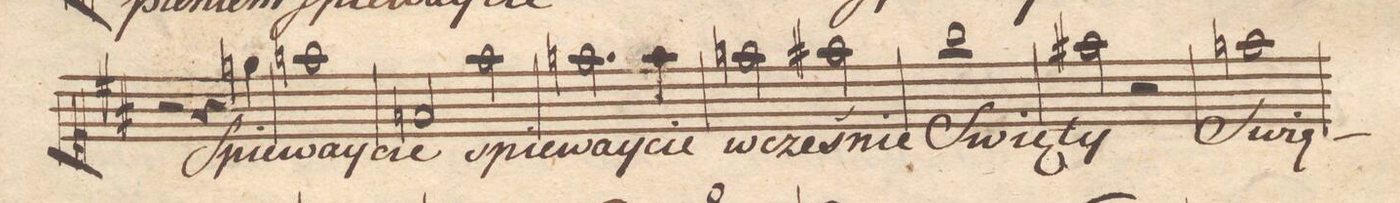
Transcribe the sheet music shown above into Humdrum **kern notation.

**kern	**text	**dynam
*I"Soprano.	*	*
*clefC1	*	*
*k[f#c#]	*	*
*met(c|)	*	*
*M2/2	*	*
2r	.	.
4r	.	.
4een\	Spie-	.
=39	=39	=39
1ffn\	-way-	.
=40	=40	=40
2fn/	-cie	.
2ff#\	spie-	.
=41	=41	=41
2.ffn\	-way-	.
4ff\	-cie	.
=42	=42	=42
2ffn\	wcze-	.
2ff#X\	-śnie	.
=43	=43	=43
1gg\	Swię-	.
=44	=44	=44
2ff#X\	-ty	.
2r	.	.
=45	=45	=45
1ffn\	Swię-	.
=46	=46	=46
*-	*-	*-
